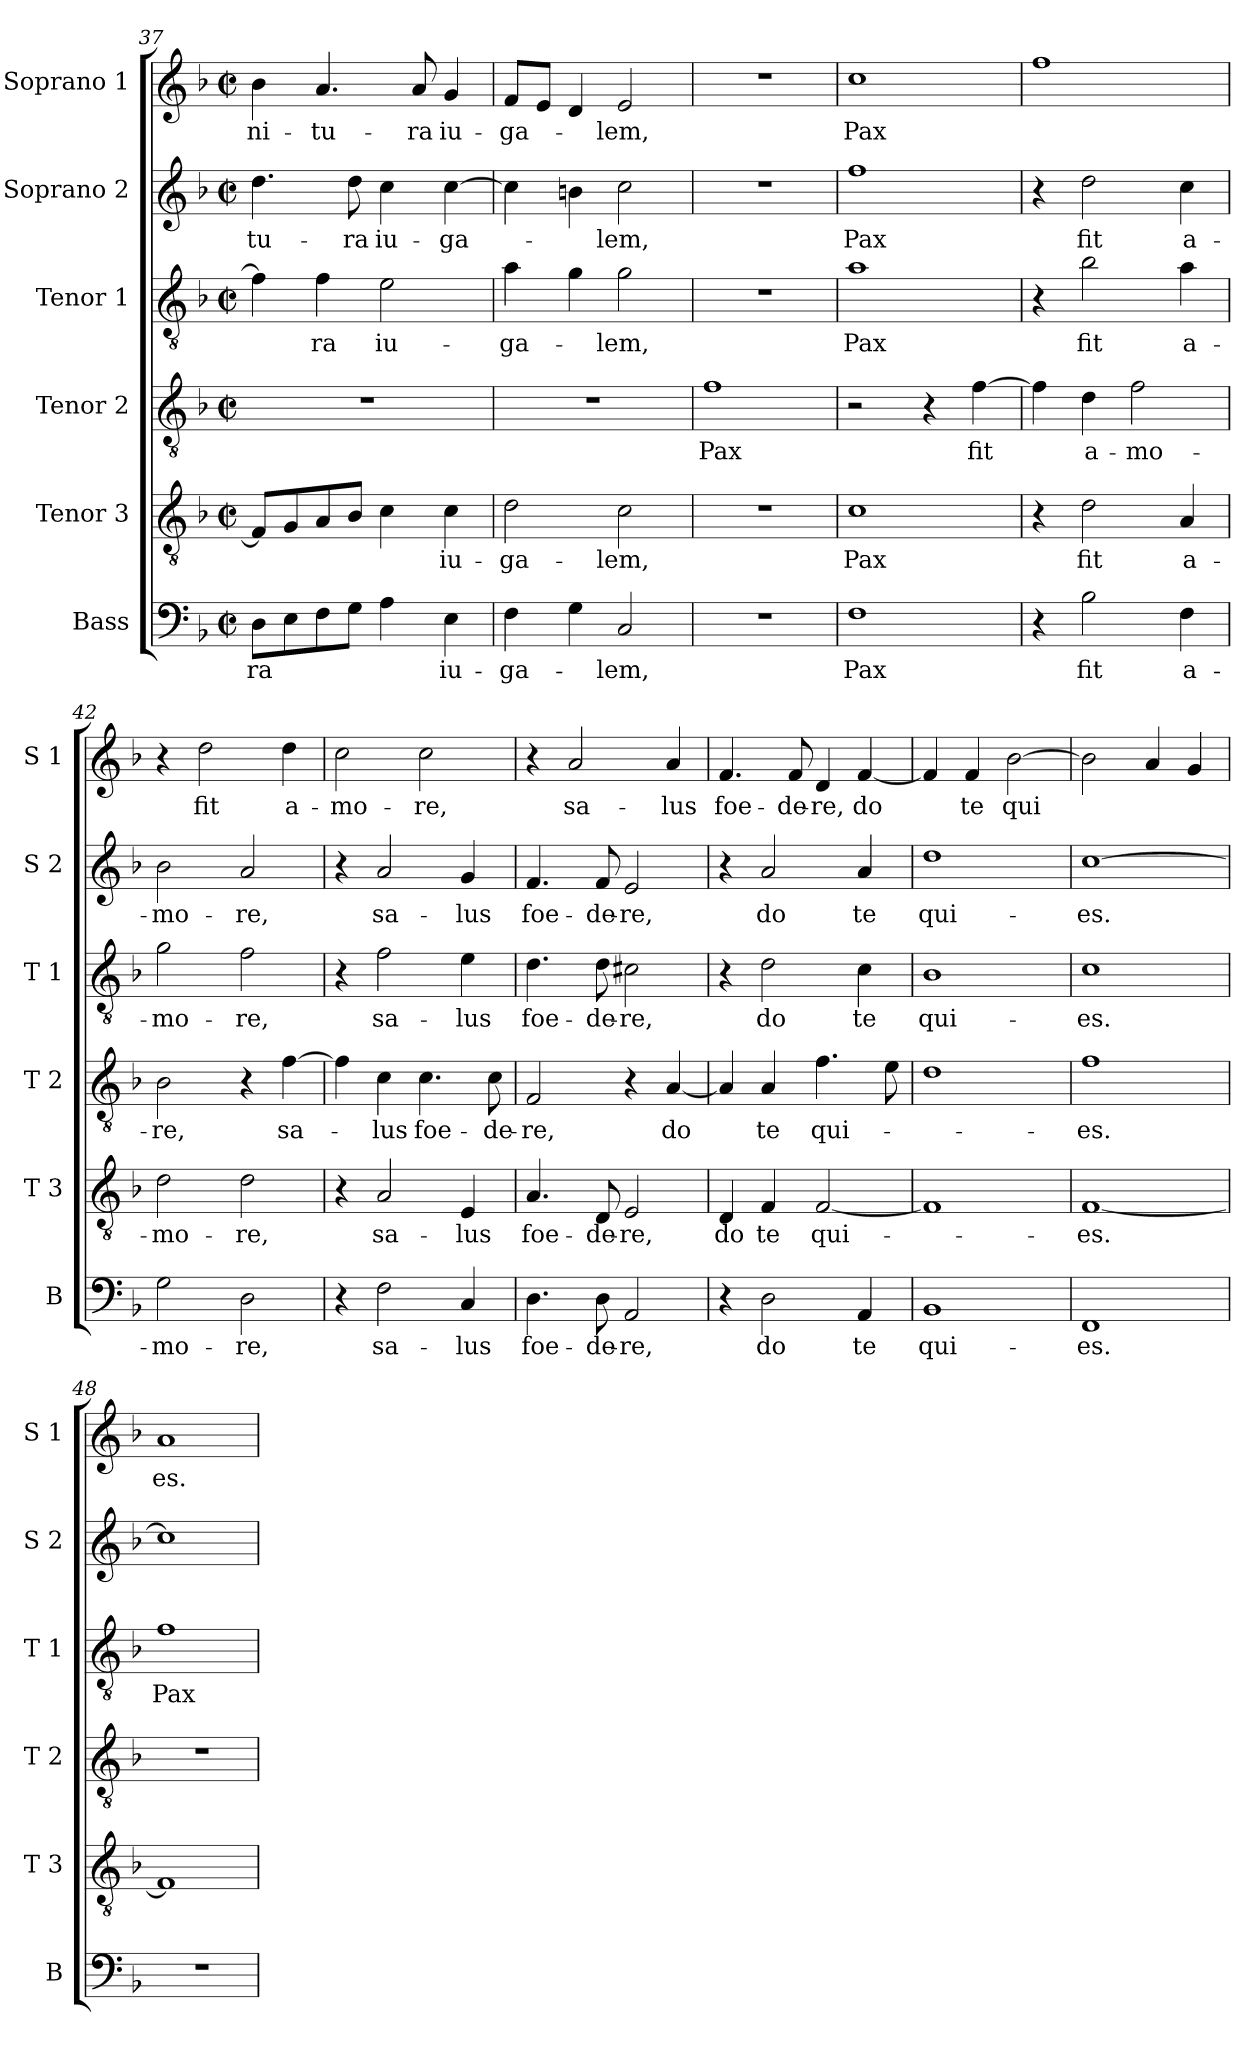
**kern	**text	**kern	**text	**kern	**text	**kern	**text	**kern	**text	**kern	**text
*part6	*part6	*part5	*part5	*part4	*part4	*part3	*part3	*part2	*part2	*part1	*part1
*staff6	*staff6	*staff5	*staff5	*staff4	*staff4	*staff3	*staff3	*staff2	*staff2	*staff1	*staff1
*I"Bass	*	*I"Tenor 3	*	*I"Tenor 2	*	*I"Tenor 1	*	*I"Soprano 2	*	*I"Soprano 1	*
*I'B	*	*I'T 3	*	*I'T 2	*	*I'T 1	*	*I'S 2	*	*I'S 1	*
*clefF4	*	*clefGv2	*	*clefGv2	*	*clefGv2	*	*clefG2	*	*clefG2	*
*k[b-]	*	*k[b-]	*	*k[b-]	*	*k[b-]	*	*k[b-]	*	*k[b-]	*
*F:	*	*F:	*	*F:	*	*F:	*	*F:	*	*F:	*
*M2/2	*	*M2/2	*	*M2/2	*	*M2/2	*	*M2/2	*	*M2/2	*
*met(c|)	*	*met(c|)	*	*met(c|)	*	*met(c|)	*	*met(c|)	*	*met(c|)	*
=37	=37	=37	=37	=37	=37	=37	=37	=37	=37	=37	=37
8D\L	-ra	8F/L]	.	1r	.	4f\]	.	4.dd\	-tu-	4b-\	-ni-
8E\	.	8G/	.	.	.	.	.	.	.	.	.
8F\	.	8A/	.	.	.	4f\	-ra	.	.	4.a/	-tu-
8G\J	.	8B-/J	.	.	.	.	.	8dd\	-ra	.	.
4A\	.	4c\	.	.	.	2e\	iu-	4cc\	iu-	.	.
.	.	.	.	.	.	.	.	.	.	8a/	-ra
4E\	iu-	4c\	iu-	.	.	.	.	[4cc\	-ga-	4g/	iu-
=38	=38	=38	=38	=38	=38	=38	=38	=38	=38	=38	=38
4F\	-ga-	2d\	-ga-	1r	.	4a\	-ga-	4cc\]	.	8f/L	-ga-
.	.	.	.	.	.	.	.	.	.	8e/J	.
4G\	.	.	.	.	.	4g\	.	4bn\	.	4d/	.
2C/	-lem,	2c\	-lem,	.	.	2g\	-lem,	2cc\	-lem,	2e/	-lem,
=39	=39	=39	=39	=39	=39	=39	=39	=39	=39	=39	=39
1r	.	1r	.	1f	Pax	1r	.	1r	.	1r	.
!!LO:LB:g=z
=40	=40	=40	=40	=40	=40	=40	=40	=40	=40	=40	=40
1F	Pax	1c	Pax	2r	.	1a	Pax	1ff	Pax	1cc	Pax
.	.	.	.	4r	.	.	.	.	.	.	.
.	.	.	.	[4f\	fit	.	.	.	.	.	.
=41	=41	=41	=41	=41	=41	=41	=41	=41	=41	=41	=41
4r	.	4r	.	4f\]	.	4r	.	4r	.	1ff	.
2B-\	fit	2d\	fit	4d\	a-	2b-\	fit	2dd\	fit	.	.
.	.	.	.	2f\	-mo-	.	.	.	.	.	.
4F\	a-	4A/	a-	.	.	4a\	a-	4cc\	a-	.	.
=42	=42	=42	=42	=42	=42	=42	=42	=42	=42	=42	=42
2G\	-mo-	2d\	-mo-	2B-\	-re,	2g\	-mo-	2b-\	-mo-	4r	.
.	.	.	.	.	.	.	.	.	.	2dd\	fit
2D\	-re,	2d\	-re,	4r	.	2f\	-re,	2a/	-re,	.	.
.	.	.	.	[4f\	sa-	.	.	.	.	4dd\	a-
=43	=43	=43	=43	=43	=43	=43	=43	=43	=43	=43	=43
4r	.	4r	.	4f\]	.	4r	.	4r	.	2cc\	-mo-
2F\	sa-	2A/	sa-	4c\	-lus	2f\	sa-	2a/	sa-	.	.
.	.	.	.	4.c\	foe-	.	.	.	.	2cc\	-re,
4C/	-lus	4E/	-lus	.	.	4e\	-lus	4g/	-lus	.	.
.	.	.	.	8c\	-de-	.	.	.	.	.	.
=44	=44	=44	=44	=44	=44	=44	=44	=44	=44	=44	=44
4.D\	foe-	4.A/	foe-	2F/	-re,	4.d\	foe-	4.f/	foe-	4r	.
.	.	.	.	.	.	.	.	.	.	2a/	sa-
8D\	-de-	8D/	-de-	.	.	8d\	-de-	8f/	-de-	.	.
2AA/	-re,	2E/	-re,	4r	.	2c#X\	-re,	2e/	-re,	.	.
.	.	.	.	[4A/	do	.	.	.	.	4a/	-lus
=45	=45	=45	=45	=45	=45	=45	=45	=45	=45	=45	=45
4r	.	4D/	do	4A/]	.	4r	.	4r	.	4.f/	foe-
2D\	do	4F/	te	4A/	te	2d\	do	2a/	do	.	.
.	.	.	.	.	.	.	.	.	.	8f/	-de-
.	.	[2F/	qui-	4.f\	qui-	.	.	.	.	4d/	-re,
4AA/	te	.	.	.	.	4c\	te	4a/	te	[4f/	do
.	.	.	.	8e\	.	.	.	.	.	.	.
!!LO:PB:g=z
=46	=46	=46	=46	=46	=46	=46	=46	=46	=46	=46	=46
1BB-	qui-	1F]	.	1d	.	1B-	qui-	1dd	qui-	4f/]	.
.	.	.	.	.	.	.	.	.	.	4f/	te
.	.	.	.	.	.	.	.	.	.	[2b-\	qui
=47	=47	=47	=47	=47	=47	=47	=47	=47	=47	=47	=47
1FF	-es.	[1F	-es.	1f	-es.	1c	-es.	[1cc	-es.	2b-\]	.
.	.	.	.	.	.	.	.	.	.	4a/	.
.	.	.	.	.	.	.	.	.	.	4g/	.
=48	=48	=48	=48	=48	=48	=48	=48	=48	=48	=48	=48
1r	.	1F]	.	1r	.	1f	Pax	1cc]	.	1a	es.
=	=	=	=	=	=	=	=	=	=	=	=
*-	*-	*-	*-	*-	*-	*-	*-	*-	*-	*-	*-
